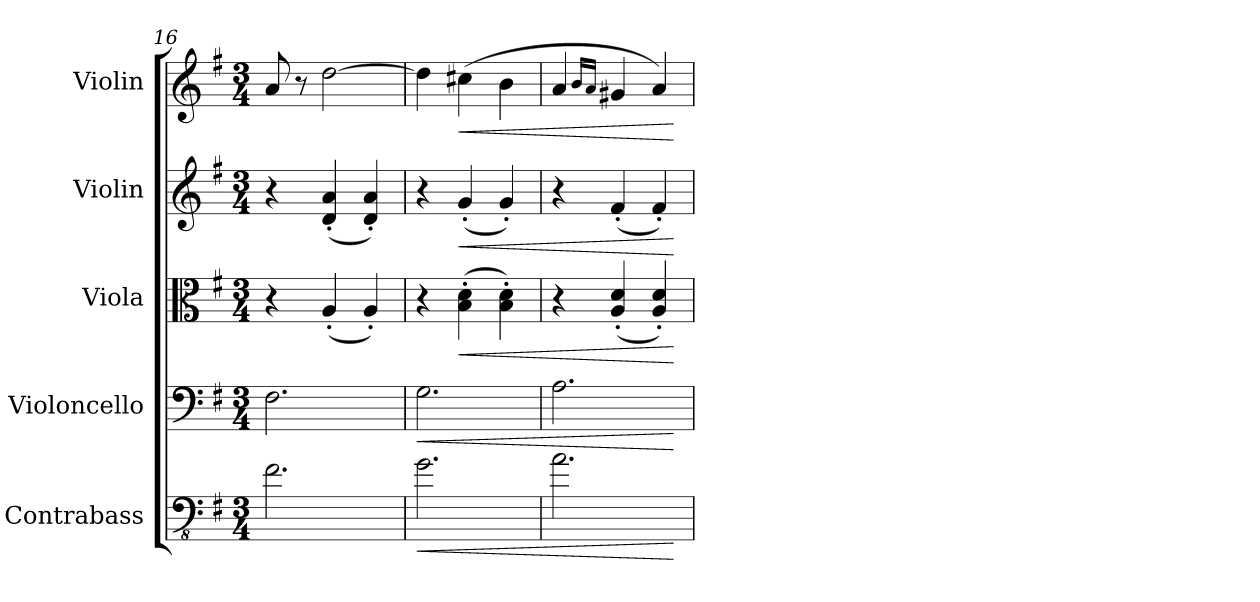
**kern	**dynam	**kern	**dynam	**kern	**dynam	**kern	**dynam	**kern	**dynam
*part5	*part5	*part4	*part4	*part3	*part3	*part2	*part2	*part1	*part1
*staff5	*staff5	*staff4	*staff4	*staff3	*staff3	*staff2	*staff2	*staff1	*staff1
*I"Contrabass	*	*I"Violoncello	*	*I"Viola	*	*I"Violin	*	*I"Violin	*
*I'Cb.	*	*I'Vc.	*	*I'Vla.	*	*I'Vln.	*	*I'Vln.	*
*clefFv4	*	*clefF4	*	*clefC3	*	*clefG2	*	*clefG2	*
*ITrd7c12	*	*	*	*	*	*	*	*	*
*k[f#]	*	*k[f#]	*	*k[f#]	*	*k[f#]	*	*k[f#]	*
*M3/4	*	*M3/4	*	*M3/4	*	*M3/4	*	*M3/4	*
=16	=16	=16	=16	=16	=16	=16	=16	=16	=16
2.FF#\	.	2.F#\	.	4r	.	4r	.	8a/	.
.	.	.	.	.	.	.	.	8r	.
.	.	.	.	(4A'/	.	(4d/' 4a/'	.	[2dd\	.
.	.	.	.	4A'/)	.	4d/' 4a/')	.	.	.
=17	=17	=17	=17	=17	=17	=17	=17	=17	=17
!	!LO:HP:b	!	!LO:HP:b	!	!	!	!	!	!
2.GG\	<	2.G\	<	4r	.	4r	.	4dd\]	.
!	!	!	!	!	!LO:HP:b	!	!LO:HP:b	!	!LO:HP:b
.	.	.	.	(4B\' 4d\'	<	(4g'/	<	(4cc#X\	<
.	.	.	.	4B\' 4d\')	.	4g'/)	.	4b\	.
=18	=18	=18	=18	=18	=18	=18	=18	=18	=18
2.AA\	.	2.A\	.	4r	.	4r	.	4a/	.
.	.	.	.	.	.	.	.	16qb/LL	.
.	.	.	.	.	.	.	.	16qa/JJ	.
.	.	.	.	(4A/' 4d/'	.	(4f#'/	.	4g#X/	.
.	.	.	.	4A/' 4d/')	.	4f#'/)	.	4a/)	.
.	[	.	[	.	[	.	[	.	[
=	=	=	=	=	=	=	=	=	=
*-	*-	*-	*-	*-	*-	*-	*-	*-	*-
